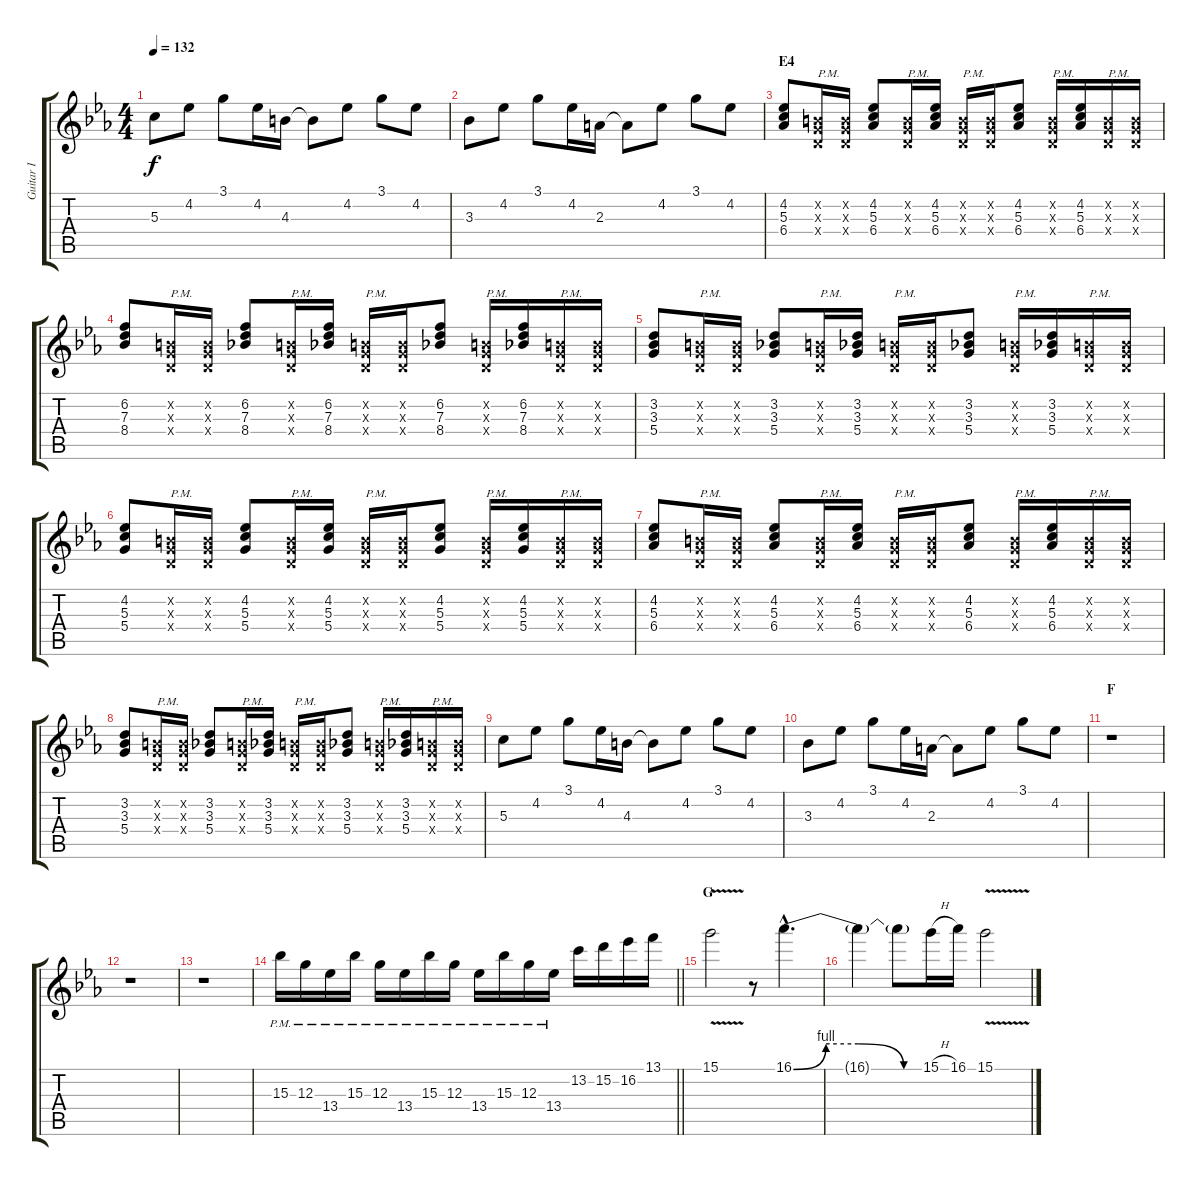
\track ("Guitar I" "Guitar I") {instrument overdrivenguitar}
\staff {score tabs}
\tuning (E4 B3 G3 D3 A2 E2) {hide}
\ts (4 4)
\tempo 132
\clef g2
\ks eb
5.3.8{dy f} 4.2.8 3.1.8 4.2.16 4.3.16 4.3{t}.8 4.2.8 3.1.8 4.2.8 |
3.3.8 4.2.8 3.1.8 4.2.16 2.3.16 2.3{t}.8 4.2.8 3.1.8 4.2.8 |
\section ("" "E4")
(4.2 5.3 6.4).8 (0.2{x} 0.3{x} 0.4{x}).16{txt "P.M."} (0.2{x} 0.3{x} 0.4{x}).16 (4.2 5.3 6.4).8 (0.2{x} 0.3{x} 0.4{x}).16{txt "P.M."} (4.2 5.3 6.4).16 (0.2{x} 0.3{x} 0.4{x}).16{txt "P.M."} (0.2{x} 0.3{x} 0.4{x}).16 (4.2 5.3 6.4).8 (0.2{x} 0.3{x} 0.4{x}).16{txt "P.M."} (4.2 5.3 6.4).16 (0.2{x} 0.3{x} 0.4{x}).16{txt "P.M."} (0.2{x} 0.3{x} 0.4{x}).16 |
(6.2 7.3 8.4).8 (0.2{x} 0.3{x} 0.4{x}).16{txt "P.M."} (0.2{x} 0.3{x} 0.4{x}).16 (6.2 7.3 8.4).8 (0.2{x} 0.3{x} 0.4{x}).16{txt "P.M."} (6.2 7.3 8.4).16 (0.2{x} 0.3{x} 0.4{x}).16{txt "P.M."} (0.2{x} 0.3{x} 0.4{x}).16 (6.2 7.3 8.4).8 (0.2{x} 0.3{x} 0.4{x}).16{txt "P.M."} (6.2 7.3 8.4).16 (0.2{x} 0.3{x} 0.4{x}).16{txt "P.M."} (0.2{x} 0.3{x} 0.4{x}).16 |
(3.2 3.3 5.4).8 (0.2{x} 0.3{x} 0.4{x}).16{txt "P.M."} (0.2{x} 0.3{x} 0.4{x}).16 (3.2 3.3 5.4).8 (0.2{x} 0.3{x} 0.4{x}).16{txt "P.M."} (3.2 3.3 5.4).16 (0.2{x} 0.3{x} 0.4{x}).16{txt "P.M."} (0.2{x} 0.3{x} 0.4{x}).16 (3.2 3.3 5.4).8 (0.2{x} 0.3{x} 0.4{x}).16{txt "P.M."} (3.2 3.3 5.4).16 (0.2{x} 0.3{x} 0.4{x}).16{txt "P.M."} (0.2{x} 0.3{x} 0.4{x}).16 |
(4.2 5.3 5.4).8 (0.2{x} 0.3{x} 0.4{x}).16{txt "P.M."} (0.2{x} 0.3{x} 0.4{x}).16 (4.2 5.3 5.4).8 (0.2{x} 0.3{x} 0.4{x}).16{txt "P.M."} (4.2 5.3 5.4).16 (0.2{x} 0.3{x} 0.4{x}).16{txt "P.M."} (0.2{x} 0.3{x} 0.4{x}).16 (4.2 5.3 5.4).8 (0.2{x} 0.3{x} 0.4{x}).16{txt "P.M."} (4.2 5.3 5.4).16 (0.2{x} 0.3{x} 0.4{x}).16{txt "P.M."} (0.2{x} 0.3{x} 0.4{x}).16 |
(4.2 5.3 6.4).8 (0.2{x} 0.3{x} 0.4{x}).16{txt "P.M."} (0.2{x} 0.3{x} 0.4{x}).16 (4.2 5.3 6.4).8 (0.2{x} 0.3{x} 0.4{x}).16{txt "P.M."} (4.2 5.3 6.4).16 (0.2{x} 0.3{x} 0.4{x}).16{txt "P.M."} (0.2{x} 0.3{x} 0.4{x}).16 (4.2 5.3 6.4).8 (0.2{x} 0.3{x} 0.4{x}).16{txt "P.M."} (4.2 5.3 6.4).16 (0.2{x} 0.3{x} 0.4{x}).16{txt "P.M."} (0.2{x} 0.3{x} 0.4{x}).16 |
(3.2 3.3 5.4).8 (0.2{x} 0.3{x} 0.4{x}).16{txt "P.M."} (0.2{x} 0.3{x} 0.4{x}).16 (3.2 3.3 5.4).8 (0.2{x} 0.3{x} 0.4{x}).16{txt "P.M."} (3.2 3.3 5.4).16 (0.2{x} 0.3{x} 0.4{x}).16{txt "P.M."} (0.2{x} 0.3{x} 0.4{x}).16 (3.2 3.3 5.4).8 (0.2{x} 0.3{x} 0.4{x}).16{txt "P.M."} (3.2 3.3 5.4).16 (0.2{x} 0.3{x} 0.4{x}).16{txt "P.M."} (0.2{x} 0.3{x} 0.4{x}).16 |
5.3.8 4.2.8 3.1.8 4.2.16 4.3.16 4.3{t}.8 4.2.8 3.1.8 4.2.8 |
3.3.8 4.2.8 3.1.8 4.2.16 2.3.16 2.3{t}.8 4.2.8 3.1.8 4.2.8 |
\section ("" "F")
r.1 |
r.1 |
r.1 |
\barLineRight lightlight
15.3{pm}.16{volume 15} 12.3{pm}.16 13.4{pm}.16 15.3{pm}.16 12.3{pm}.16 13.4{pm}.16 15.3{pm}.16 12.3{pm}.16 13.4{pm}.16 15.3{pm}.16 12.3{pm}.16 13.4{pm}.16 13.2.16 15.2.16 16.2.16 13.1.16 |
\section ("" "G")
15.1{v}.2 r.8 16.1{be (custom 0 0 15 4 30 4 51 0 60 0) hac}.4{d} |
16.1{t}.4 16.1{t}.8 15.1{h}.16 16.1.16 15.1{v}.2
